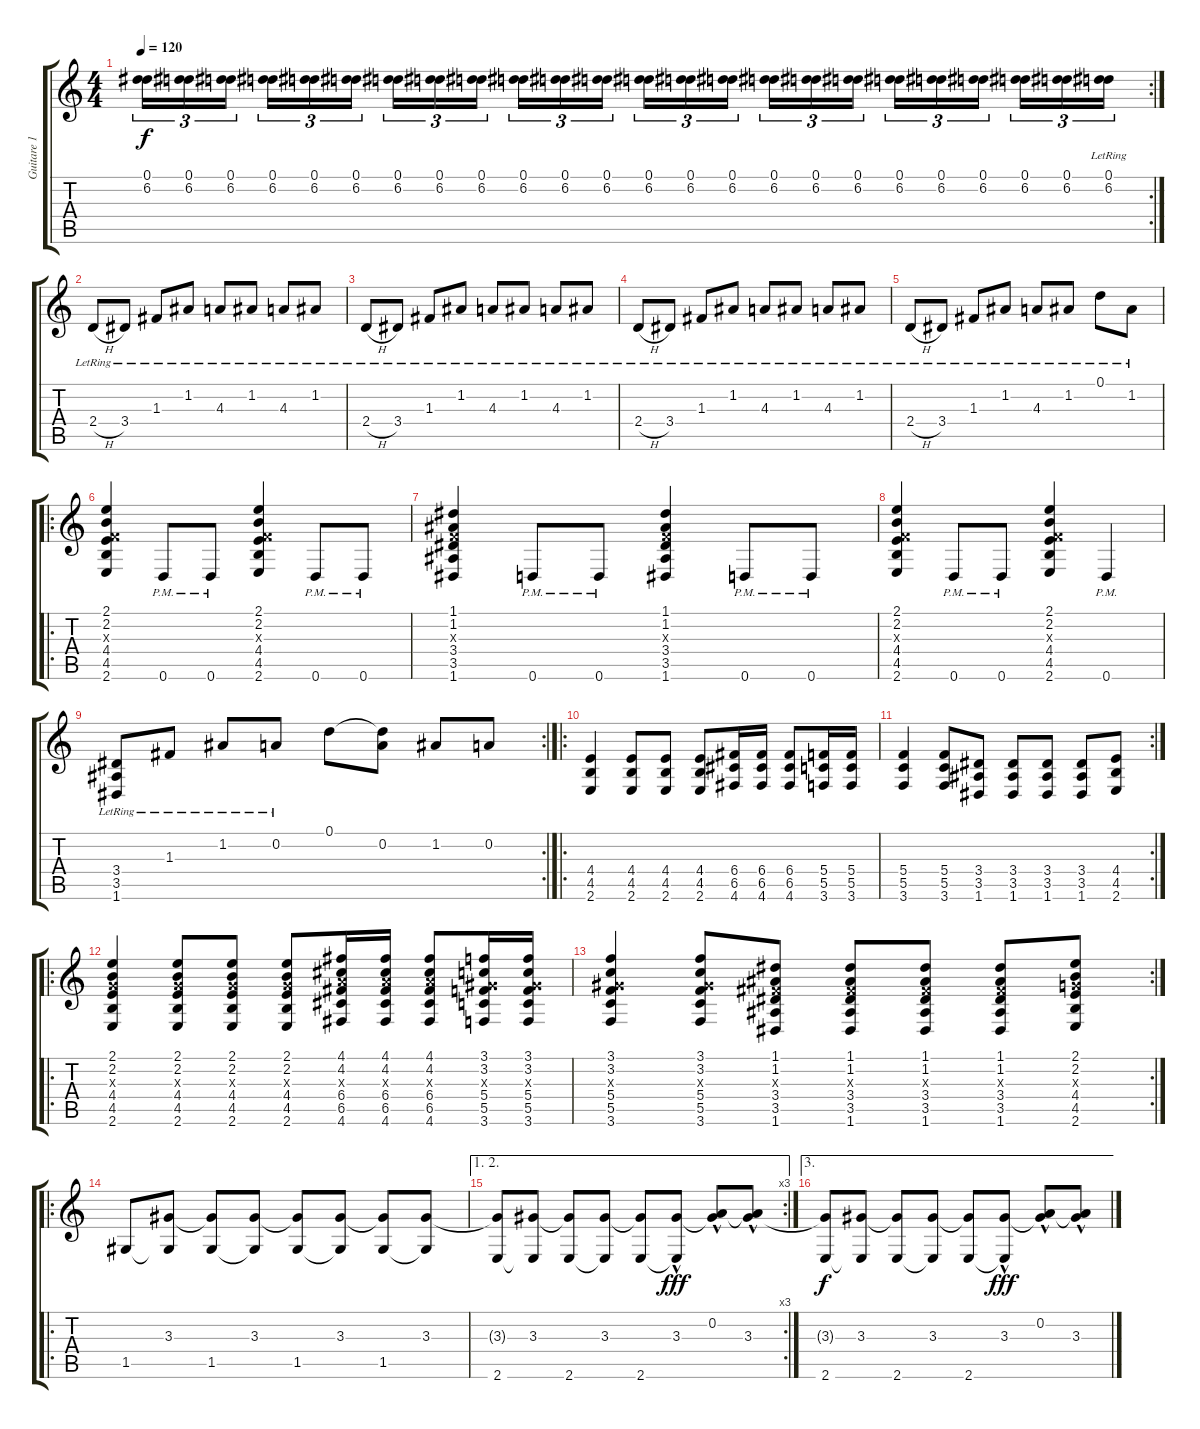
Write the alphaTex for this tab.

\track ("Guitare 1" "Guitare 1") {instrument distortionguitar}
\staff {score tabs}
\tuning (D4 A3 F3 C3 G2 D2) {hide}
\rc 2
\ts (4 4)
\tempo 120
\clef g2
\ks c
(0.1 6.2).16{tu (3 2) dy f} (0.1 6.2).16{tu (3 2)} (0.1 6.2).16{tu (3 2) beam splitsecondary} (0.1 6.2).16{tu (3 2)} (0.1 6.2).16{tu (3 2)} (0.1 6.2).16{tu (3 2)} (0.1 6.2).16{tu (3 2)} (0.1 6.2).16{tu (3 2)} (0.1 6.2).16{tu (3 2) beam splitsecondary} (0.1 6.2).16{tu (3 2)} (0.1 6.2).16{tu (3 2)} (0.1 6.2).16{tu (3 2)} (0.1 6.2).16{tu (3 2)} (0.1 6.2).16{tu (3 2)} (0.1 6.2).16{tu (3 2) beam splitsecondary} (0.1 6.2).16{tu (3 2)} (0.1 6.2).16{tu (3 2)} (0.1 6.2).16{tu (3 2)} (0.1 6.2).16{tu (3 2)} (0.1 6.2).16{tu (3 2)} (0.1 6.2).16{tu (3 2) beam splitsecondary} (0.1 6.2).16{tu (3 2)} (0.1 6.2).16{tu (3 2)} (0.1{lr} 6.2).16{tu (3 2)} |
2.4{h lr}.8{volume 9 instrument overdrivenguitar} 3.4{lr}.8 1.3{lr}.8 1.2{lr}.8 4.3{lr}.8 1.2{lr}.8 4.3{lr}.8 1.2{lr}.8 |
2.4{h lr}.8 3.4{lr}.8 1.3{lr}.8 1.2{lr}.8 4.3{lr}.8 1.2{lr}.8 4.3{lr}.8 1.2{lr}.8 |
2.4{h lr}.8 3.4{lr}.8 1.3{lr}.8 1.2{lr}.8 4.3{lr}.8 1.2{lr}.8 4.3{lr}.8 1.2{lr}.8 |
2.4{h lr}.8 3.4{lr}.8 1.3{lr}.8 1.2{lr}.8 4.3{lr}.8 1.2{lr}.8 0.1{lr}.8 1.2{lr}.8 |
\ro
(2.1 2.2 0.3{x} 4.4 4.5 2.6).4{volume 16 instrument distortionguitar} 0.6{pm}.8 0.6{pm}.8 (2.1 2.2 0.3{x} 4.4 4.5 2.6).4 0.6{pm}.8 0.6{pm}.8 |
(1.1 1.2 0.3{x} 3.4 3.5 1.6).4 0.6{pm}.8 0.6{pm}.8 (1.1 1.2 0.3{x} 3.4 3.5 1.6).4 0.6{pm}.8 0.6{pm}.8 |
(2.1 2.2 0.3{x} 4.4 4.5 2.6).4 0.6{pm}.8 0.6{pm}.8 (2.1 2.2 0.3{x} 4.4 4.5 2.6).4 0.6{pm}.4 |
\rc 2
(3.4{lr} 3.5{lr} 1.6{lr}).8 1.3{lr}.8 1.2{lr}.8 0.2{lr}.8 0.1.8 (0.1{t} 0.2).8 1.2.8 0.2.8 |
\ro
(4.4 4.5 2.6).4 (4.4 4.5 2.6).8 (4.4 4.5 2.6).8 (4.4 4.5 2.6).8 (6.4 6.5 4.6).16 (6.4 6.5 4.6).16 (6.4 6.5 4.6).8 (5.4 5.5 3.6).16 (5.4 5.5 3.6).16 |
\rc 2
(5.4 5.5 3.6).4 (5.4 5.5 3.6).8 (3.4 3.5 1.6).8 (3.4 3.5 1.6).8 (3.4 3.5 1.6).8 (3.4 3.5 1.6).8 (4.4 4.5 2.6).8 |
\ro
(2.1 2.2 2.3{x} 4.4 4.5 2.6).4 (2.1 2.2 2.3{x} 4.4 4.5 2.6).8 (2.1 2.2 2.3{x} 4.4 4.5 2.6).8 (2.1 2.2 2.3{x} 4.4 4.5 2.6).8 (4.1 4.2 4.3{x} 6.4 6.5 4.6).16 (4.1 4.2 4.3{x} 6.4 6.5 4.6).16 (4.1 4.2 4.3{x} 6.4 6.5 4.6).8 (3.1 3.2 3.3{x} 5.4 5.5 3.6).16 (3.1 3.2 3.3{x} 5.4 5.5 3.6).16 |
\rc 2
(3.1 3.2 3.3{x} 5.4 5.5 3.6).4 (3.1 3.2 3.3{x} 5.4 5.5 3.6).8 (1.1 1.2 1.3{x} 3.4 3.5 1.6).8 (1.1 1.2 1.3{x} 3.4 3.5 1.6).8 (1.1 1.2 1.3{x} 3.4 3.5 1.6).8 (1.1 1.2 1.3{x} 3.4 3.5 1.6).8 (2.1 2.2 2.3{x} 4.4 4.5 2.6).8 |
\ro
1.5.8 (3.3 1.5{t}).8 (3.3{t} 1.5).8 (3.3 1.5{t}).8 (3.3{t} 1.5).8 (3.3 1.5{t}).8 (3.3{t} 1.5).8 (3.3 1.5{t}).8 |
\ae (1 2)
\rc 3
(3.3{t} 2.6).8 (3.3 2.6{t}).8 (3.3{t} 2.6).8 (3.3 2.6{t}).8 (3.3{t} 2.6).8 (3.3{hac} 2.6{t}).8{dy fff} (0.2{hac} 3.3{t}).8 (0.2{t} 3.3{hac}).8 |
\ae 3
(3.3{t} 2.6).8{dy f} (3.3 2.6{t}).8 (3.3{t} 2.6).8 (3.3 2.6{t}).8 (3.3{t} 2.6).8 (3.3{hac} 2.6{t}).8{dy fff} (0.2{hac} 3.3{t}).8 (0.2{t} 3.3{hac}).8
